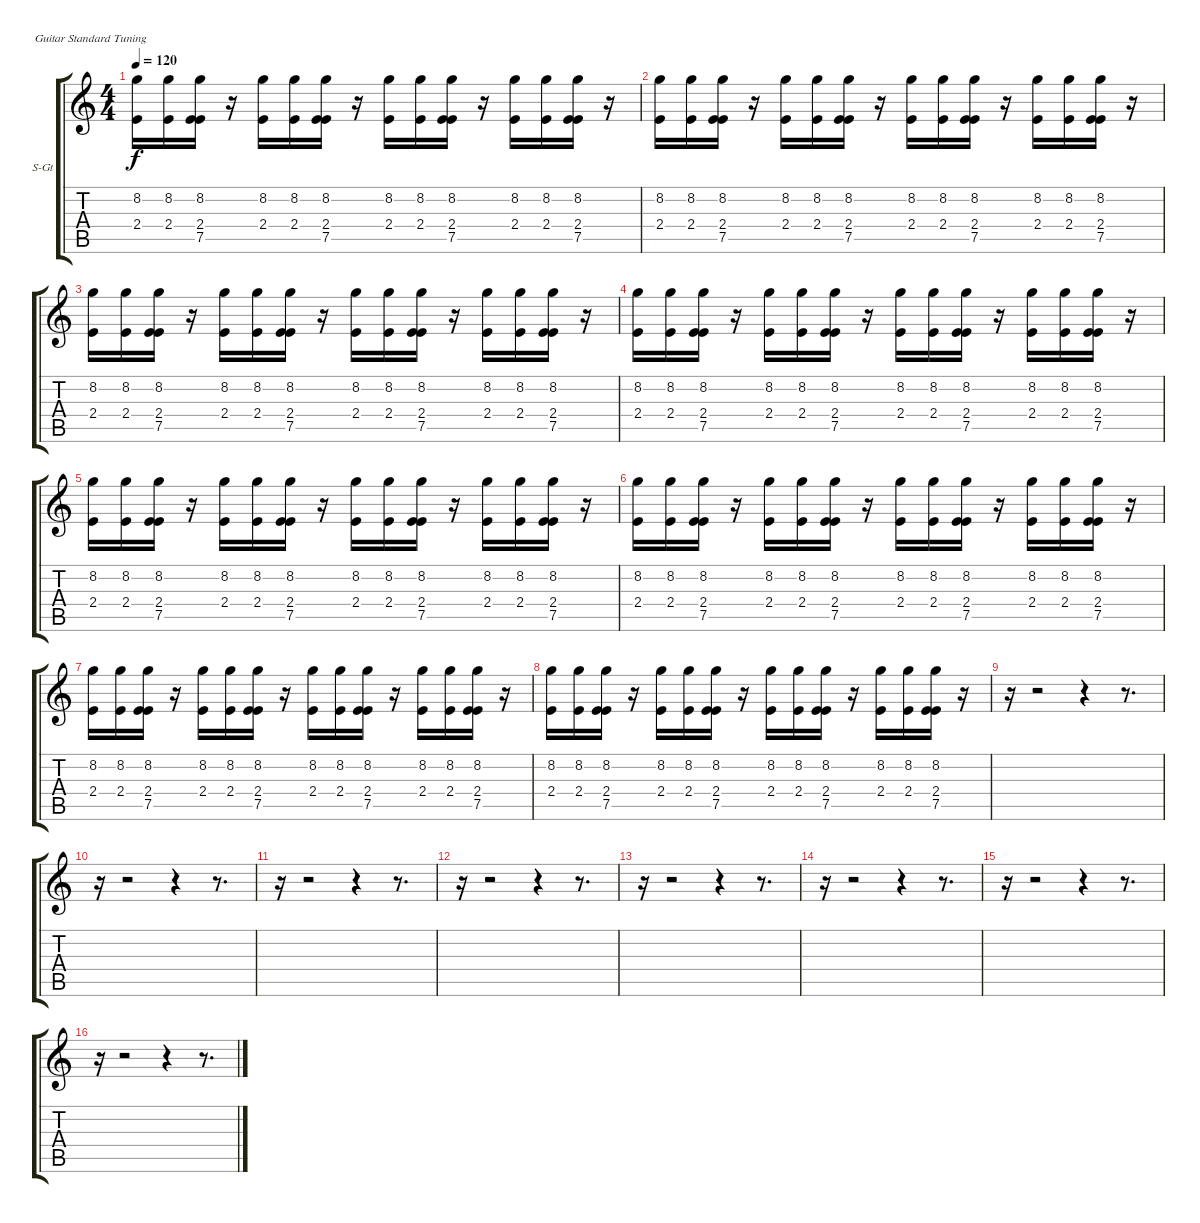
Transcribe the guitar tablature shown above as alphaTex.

\bracketExtendMode groupsimilarinstruments
\firstSystemTrackNameOrientation horizontal
\otherSystemsTrackNameOrientation horizontal
\track ("Эффект I" "S-Gt") {instrument pad3polysynth}
\staff {score tabs}
\tuning (E4 B3 G3 D3 A2 E2)
\displaytranspose 12
\ts (4 4)
\tempo 120
\clef g2
\ks c
(8.2 2.4).16{dy f} (8.2 2.4).16 (8.2 2.4 7.5).16 r.16 (8.2 2.4).16 (8.2 2.4).16 (8.2 2.4 7.5).16 r.16 (8.2 2.4).16 (8.2 2.4).16 (8.2 2.4 7.5).16 r.16 (8.2 2.4).16 (8.2 2.4).16 (8.2 2.4 7.5).16 r.16 |
(8.2 2.4).16 (8.2 2.4).16 (8.2 2.4 7.5).16 r.16 (8.2 2.4).16 (8.2 2.4).16 (8.2 2.4 7.5).16 r.16 (8.2 2.4).16 (8.2 2.4).16 (8.2 2.4 7.5).16 r.16 (8.2 2.4).16 (8.2 2.4).16 (8.2 2.4 7.5).16 r.16 |
(8.2 2.4).16 (8.2 2.4).16 (8.2 2.4 7.5).16 r.16 (8.2 2.4).16 (8.2 2.4).16 (8.2 2.4 7.5).16 r.16 (8.2 2.4).16 (8.2 2.4).16 (8.2 2.4 7.5).16 r.16 (8.2 2.4).16 (8.2 2.4).16 (8.2 2.4 7.5).16 r.16 |
(8.2 2.4).16 (8.2 2.4).16 (8.2 2.4 7.5).16 r.16 (8.2 2.4).16 (8.2 2.4).16 (8.2 2.4 7.5).16 r.16 (8.2 2.4).16 (8.2 2.4).16 (8.2 2.4 7.5).16 r.16 (8.2 2.4).16 (8.2 2.4).16 (8.2 2.4 7.5).16 r.16 |
(8.2 2.4).16 (8.2 2.4).16 (8.2 2.4 7.5).16 r.16 (8.2 2.4).16 (8.2 2.4).16 (8.2 2.4 7.5).16 r.16 (8.2 2.4).16 (8.2 2.4).16 (8.2 2.4 7.5).16 r.16 (8.2 2.4).16 (8.2 2.4).16 (8.2 2.4 7.5).16 r.16 |
(8.2 2.4).16 (8.2 2.4).16 (8.2 2.4 7.5).16 r.16 (8.2 2.4).16 (8.2 2.4).16 (8.2 2.4 7.5).16 r.16 (8.2 2.4).16 (8.2 2.4).16 (8.2 2.4 7.5).16 r.16 (8.2 2.4).16 (8.2 2.4).16 (8.2 2.4 7.5).16 r.16 |
(8.2 2.4).16 (8.2 2.4).16 (8.2 2.4 7.5).16 r.16 (8.2 2.4).16 (8.2 2.4).16 (8.2 2.4 7.5).16 r.16 (8.2 2.4).16 (8.2 2.4).16 (8.2 2.4 7.5).16 r.16 (8.2 2.4).16 (8.2 2.4).16 (8.2 2.4 7.5).16 r.16 |
(8.2 2.4).16 (8.2 2.4).16 (8.2 2.4 7.5).16 r.16 (8.2 2.4).16 (8.2 2.4).16 (8.2 2.4 7.5).16 r.16 (8.2 2.4).16 (8.2 2.4).16 (8.2 2.4 7.5).16 r.16 (8.2 2.4).16 (8.2 2.4).16 (8.2 2.4 7.5).16 r.16 |
r.16 r.2 r.4 r.8{d} |
r.16 r.2 r.4 r.8{d} |
r.16 r.2 r.4 r.8{d} |
r.16 r.2 r.4 r.8{d} |
r.16 r.2 r.4 r.8{d} |
r.16 r.2 r.4 r.8{d} |
r.16 r.2 r.4 r.8{d} |
r.16 r.2 r.4 r.8{d}
